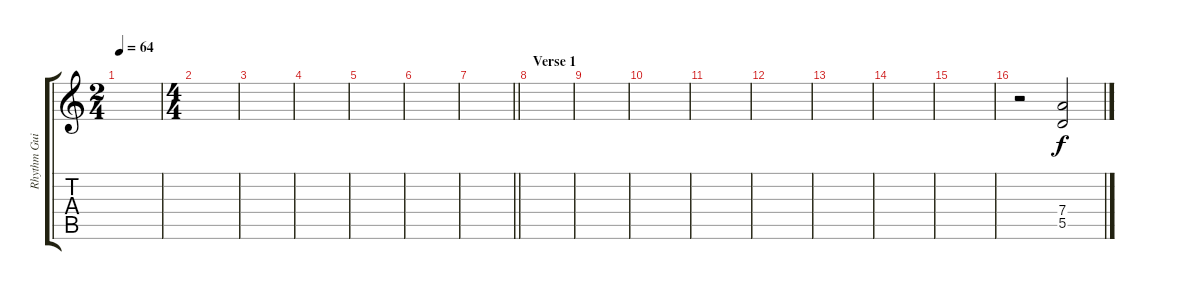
\track ("Rhythm Guitar - John Norum" "Rhythm Gui") {instrument distortionguitar}
\staff {score tabs}
\tuning (E4 B3 G3 D3 A2 E2) {hide}
\ts (2 4)
\tempo 64
\clef g2
\ks c
|
\ts (4 4)
|
|
|
|
|
\barLineRight lightlight
|
\section ("" "Verse 1")
|
|
|
|
|
|
|
|
r.2 (7.4 5.5).2
